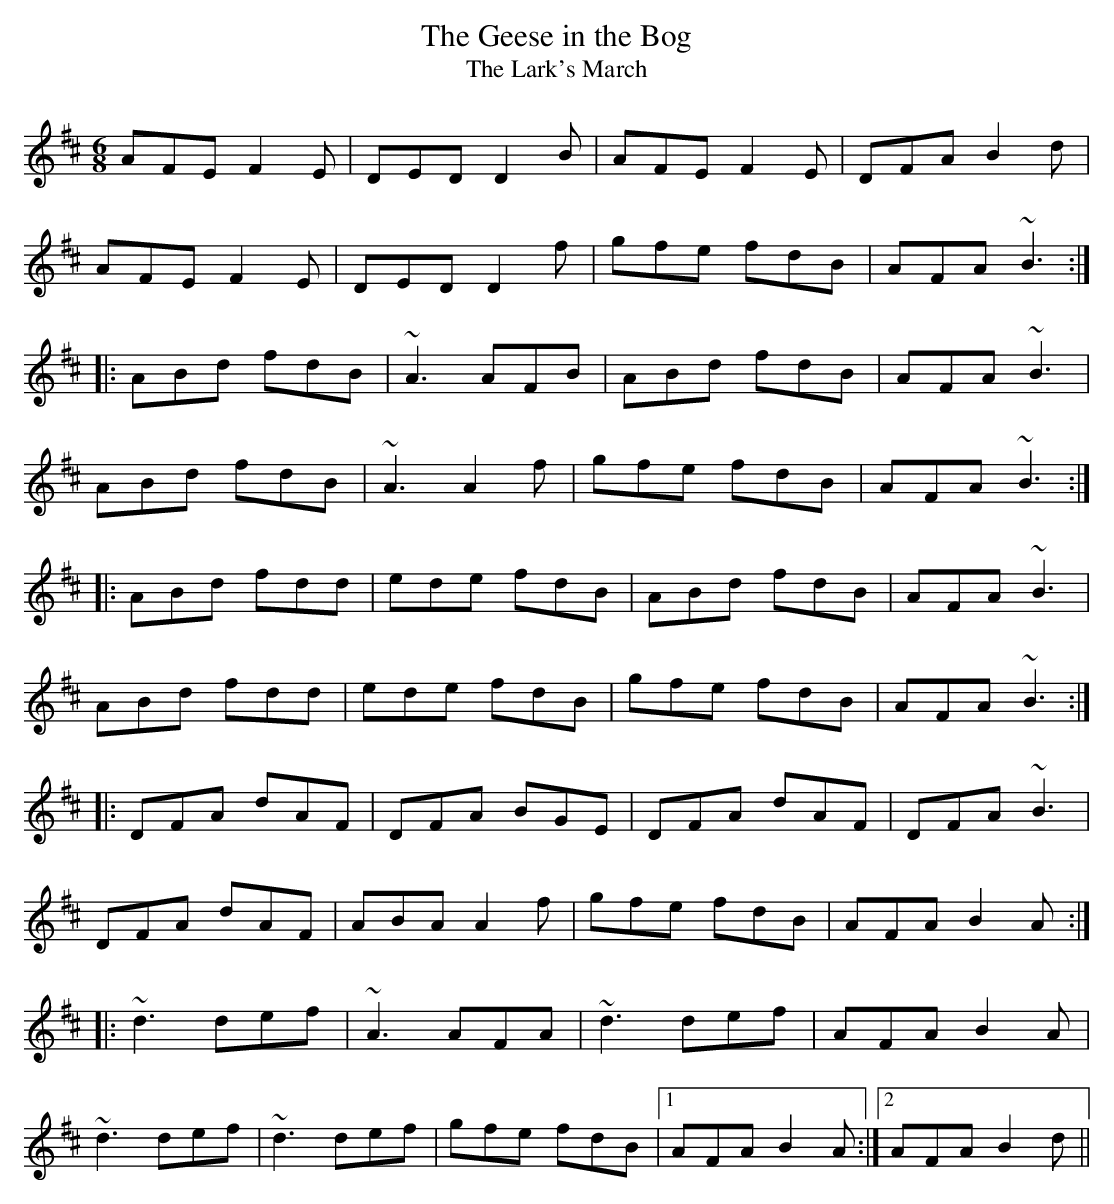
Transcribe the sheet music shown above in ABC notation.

X:1
T:Geese in the Bog, The
T:Lark's March, The
M:6/8
K:D
AFE F2E|DED D2B|AFE F2E|DFA B2d|
AFE F2E|DED D2f|gfe fdB|AFA ~B3:|
|:ABd fdB|~A3 AFB|ABd fdB|AFA ~B3|
ABd fdB|~A3 A2f|gfe fdB|AFA ~B3:|
|:ABd fdd|ede fdB|ABd fdB|AFA ~B3|
ABd fdd|ede fdB|gfe fdB|AFA ~B3:|
|:DFA dAF|DFA BGE|DFA dAF|DFA ~B3|
DFA dAF|ABA A2f|gfe fdB|AFA B2A:|
|:~d3 def|~A3 AFA|~d3 def|AFA B2A|
~d3 def|~d3 def|gfe fdB|1 AFA B2A:|2 AFA B2d||
